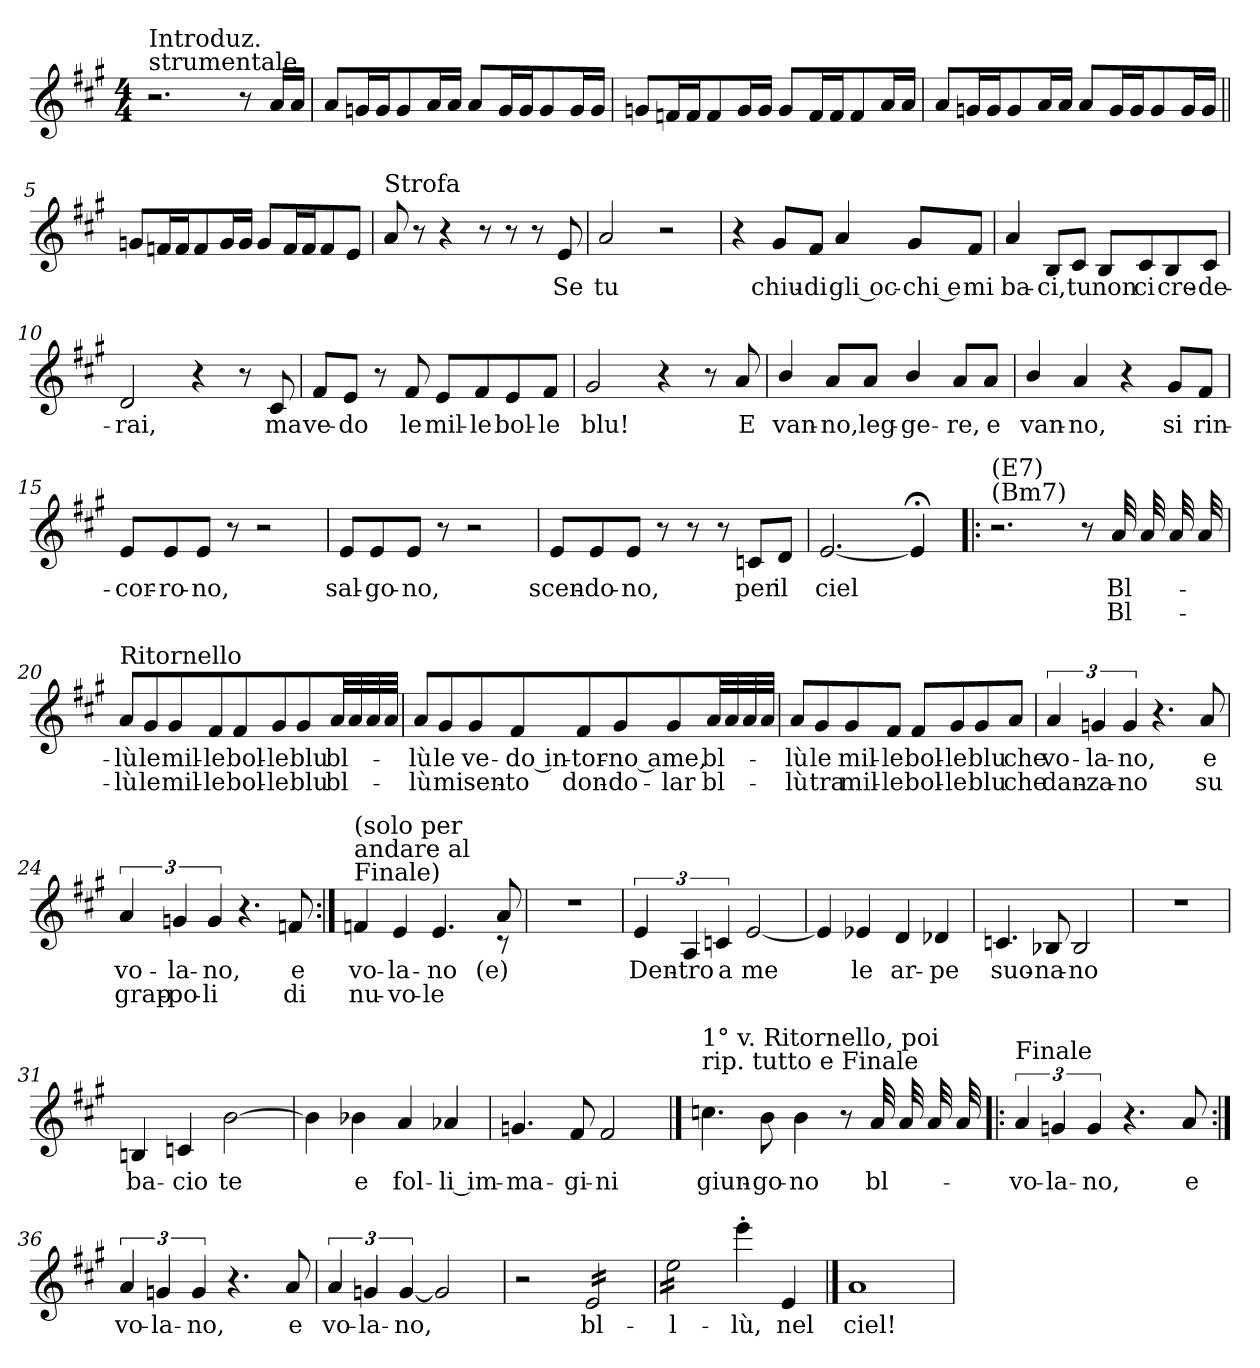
**kern	**text	**text
*part1	*part1	*part1
*staff1	*staff1	*staff1
*clefG2	*	*
*k[f#c#g#]	*	*
*A:	*	*
*M4/4	*	*
=1	=1	=1
!LO:TX:a:t=Introduz.\nstrumentale	!	!
2.r	.	.
8r	.	.
16a/LL	.	.
16a/JJ	.	.
=2	=2	=2
8a/L	.	.
16gn/L	.	.
16g/J	.	.
8g/	.	.
16a/L	.	.
16a/JJ	.	.
8a/L	.	.
16g/L	.	.
16g/J	.	.
8g/	.	.
16g/L	.	.
16g/JJ	.	.
=3	=3	=3
8gn/L	.	.
16fn/L	.	.
16f/J	.	.
8f/	.	.
16g/L	.	.
16g/JJ	.	.
8g/L	.	.
16f/L	.	.
16f/J	.	.
8f/	.	.
16a/L	.	.
16a/JJ	.	.
=4	=4	=4
8a/L	.	.
16gn/L	.	.
16g/J	.	.
8g/	.	.
16a/L	.	.
16a/JJ	.	.
8a/L	.	.
16g/L	.	.
16g/J	.	.
8g/	.	.
16g/L	.	.
16g/JJ	.	.
!!LO:LB:g=z
=5||	=5||	=5||
8gn/L	.	.
16fn/L	.	.
16f/J	.	.
8f/	.	.
16g/L	.	.
16g/JJ	.	.
8g/L	.	.
16f/L	.	.
16f/J	.	.
8f/	.	.
8e/J	.	.
=6	=6	=6
!LO:TX:a:t=Strofa	!	!
8a/	.	.
8r	.	.
4r	.	.
8r	.	.
8r	.	.
8r	.	.
8e/	Se	.
=7	=7	=7
2a/	tu	.
2r	.	.
=8	=8	=8
4r	.	.
8g#/L	chiu-	.
8f#/J	-di	.
4a/	gli oc-	.
8g#/L	-chi e	.
8f#/J	mi	.
=9	=9	=9
4a/	ba-	.
8B/L	-ci,	.
8c#/J	tu	.
8B/L	non	.
8c#/	ci	.
8B/	cre-	.
8c#/J	-de-	.
=10	=10	=10
2d/	-rai,	.
4r	.	.
8r	.	.
8c#/	ma	.
!!LO:LB:g=z
=11	=11	=11
8f#/L	ve-	.
8e/J	-do	.
8r	.	.
8f#/	le	.
8e/L	mil-	.
8f#/	-le	.
8e/	bol-	.
8f#/J	-le	.
=12	=12	=12
2g#/	blu!	.
4r	.	.
8r	.	.
8a/	E	.
=13	=13	=13
4b/	van-	.
8a/L	-no,	.
8a/J	leg-	.
4b/	-ge-	.
8a/L	-re,	.
8a/J	e	.
=14	=14	=14
4b/	van-	.
4a/	-no,	.
4r	.	.
8g#/L	si	.
8f#/J	rin-	.
=15	=15	=15
8e/L	-cor-	.
8e/	-ro-	.
8e/J	-no,	.
8r	.	.
2r	.	.
=16	=16	=16
8e/L	sal-	.
8e/	-go-	.
8e/J	-no,	.
8r	.	.
2r	.	.
!!LO:LB:g=z
=17	=17	=17
8e/L	scen-	.
8e/	-do-	.
8e/J	-no,	.
8r	.	.
8r	.	.
8r	.	.
8cn/L	per	.
8d/J	il	.
=18	=18	=18
[2.e/	ciel	.
4e;</]	.	.
=19!|:	=19!|:	=19!|:
!LO:TX:a:t=(Bm7)	!	!
!LO:TX:a:t=(E7)	!	!
2.r	.	.
8r	.	.
*tremolo	*	*
32a/	Bl-	Bl-
32a/	.	.
32a/	.	.
32a/	.	.
*Xtremolo	*	*
=20	=20	=20
!LO:TX:a:t=Ritornello	!	!
8a/L	-lù	-lù
8g#/	le	le
8g#/	mil-	mil-
8f#/J	-le	-le
8f#/L	bol-	bol-
8g#/	-le	-le
8g#/	blu	blu
*tremolo	*	*
32a/	bl-	bl-
32a/	.	.
32a/	.	.
32a/JJJ	.	.
*Xtremolo	*	*
!!LO:LB:g=z
=21	=21	=21
8a/L	-lù	-lù
8g#/	le	mi
8g#/	ve-	sen-
8f#/J	-do in-	-to
8f#/L	-tor-	don-
8g#/	-no a	-do-
8g#/	me,	-lar
*tremolo	*	*
32a/	bl-	bl-
32a/	.	.
32a/	.	.
32a/JJJ	.	.
*Xtremolo	*	*
=22	=22	=22
8a/L	lù	-lù
8g#/	le	tra
8g#/	mil-	mil-
8f#/J	-le	-le
8f#/L	bol-	bol-
8g#/	-le	-le
8g#/	blu	blu
8a/J	che	che
=23	=23	=23
6a/	vo-	dan-
6gn/	-la-	-za-
6g/	-no,	-no
4.r	.	.
8a/	e	su
!!LO:LB:g=z
=24	=24	=24
6a/	vo-	grap-
6gn/	-la-	-po-
6g/	-no,	-li
4.r	.	.
8fn/	e	di
=25:|!	=25:|!	=25:|!
*^	*	*
!LO:TX:a:t=(solo per\nandare al\nFinale)	!	!	!
4fn/	2.ryy	vo-	nu-
4e/	.	-la-	-vo-
4.e/	.	-no	-le
.	8ryy	.	.
8a/	8rc	(e)	.
*v	*v	*	*
=26	=26	=26
1r	.	.
=27	=27	=27
6e/	Den-	.
6A/	-tro	.
6cn/	a	.
[2e/	me	.
=28	=28	=28
4e/]	.	.
4e-X/	le	.
4d/	ar-	.
4d-X/	-pe	.
=29	=29	=29
4.cn/	suo-	.
8B-X/	-na-	.
2B-/	-no	.
=30	=30	=30
1r	.	.
!!LO:LB:g=z
=31	=31	=31
4Bn/	ba-	.
4cn/	-cio	.
[2b\	te	.
=32	=32	=32
4b\]	.	.
4b-X\	e	.
4a/	fol-	.
4a-X/	-li im-	.
=33	=33	=33
4.gn/	-ma-	.
8f#/	-gi-	.
2f#/	-ni	.
==34	==34	==34
!LO:TX:a:t=1° v. Ritornello, poi\nrip. tutto e Finale	!	!
4.ccn\	giun-	.
8b\	-go-	.
4b\	-no	.
8r	.	.
*tremolo	*	*
32a/	bl-	.
32a/	.	.
32a/	.	.
32a/	.	.
*Xtremolo	*	*
!!LO:LB:g=z
=35!|:	=35!|:	=35!|:
!LO:TX:a:t=Finale	!	!
6a/	-vo-	.
6gn/	-la-	.
6g/	-no,	.
4.r	.	.
8a/	e	.
=36:|!	=36:|!	=36:|!
6a/	vo-	.
6gn/	-la-	.
6g/	-no,	.
4.r	.	.
8a/	e	.
=37	=37	=37
6a/	vo-	.
6gn/	-la-	.
[6g/	-no,	.
2g/]	.	.
=38	=38	=38
2r	.	.
*tremolo	*	*
16e/LL	bl-	.
16e/	.	.
16e/	.	.
16e/	.	.
16e/	.	.
16e/	.	.
16e/	.	.
16e/JJ	.	.
=39	=39	=39
16ee\LL	-l-	.
16ee\	.	.
16ee\	.	.
16ee\	.	.
16ee\	.	.
16ee\	.	.
16ee\	.	.
16ee\JJ	.	.
*Xtremolo	*	*
4eee'\	-lù,	.
4e/	nel	.
==40	==40	==40
1a	ciel!	.
=	=	=
*-	*-	*-
